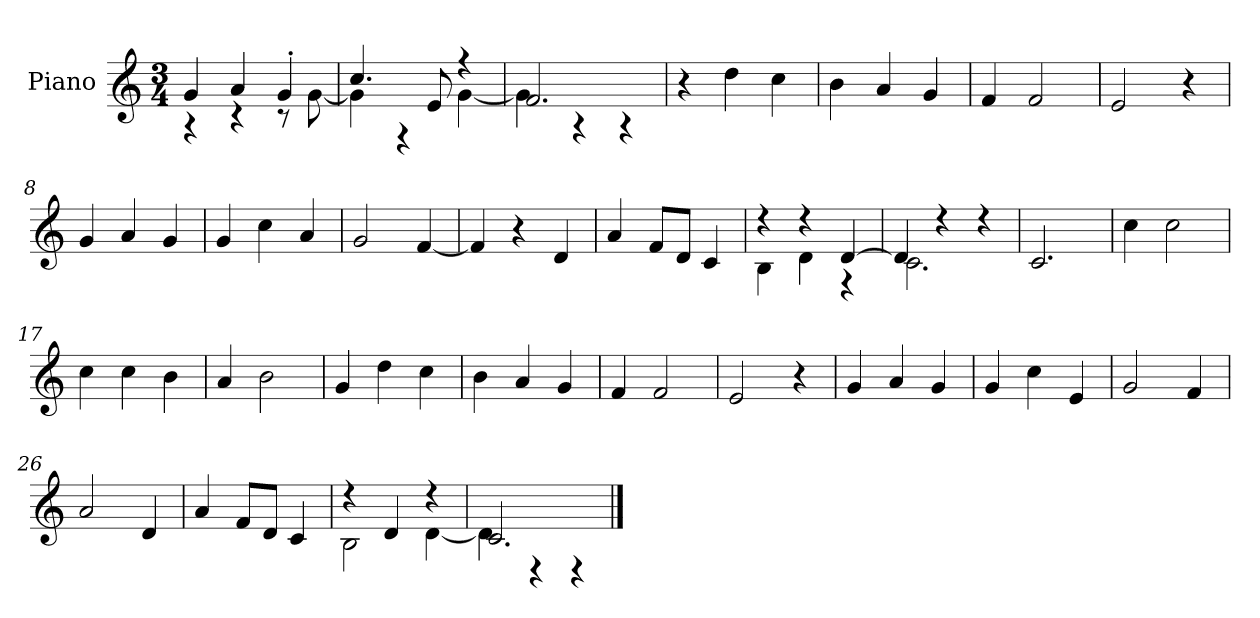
**kern
*part1
*staff1
*I"Piano
*I'P-no
*clefG2
*k[]
*M3/4
*MM176
=1
*^
4g/	4r
4a/	4r
4g'/	8r
.	[8g\
=2	=2
4.cc/	4g\]
.	4r
8e/	.
4r	[4g\
=3	=3
2.f/	4g\]
.	4r
.	4r
*v	*v
=4
4r
4dd\
4cc\
=5
4b\
4a/
4g/
=6
4f/
2f/
=7
2e/
4r
=8
4g/
4a/
4g/
=9
4g/
4cc\
4a/
=10
2g/
[4f/
!!LO:LB:g=z
=11
4f/]
4r
4d/
=12
4a/
8f/L
8d/J
4c/
=13
*^
4r	4B\
4r	4d\
[4d/	4r
=14	=14
4d/]	2.c\
4r	.
4r	.
*v	*v
=15
2.c/
=16
4cc\
2cc\
=17
4cc\
4cc\
4b\
=18
4a/
2b\
=19
4g/
4dd\
4cc\
=20
4b\
4a/
4g/
=21
4f/
2f/
=22
2e/
4r
!!LO:LB:g=z
=23
4g/
4a/
4g/
=24
4g/
4cc\
4e/
=25
2g/
4f/
=26
2a/
4d/
=27
4a/
8f/L
8d/J
4c/
=28
*^
4r	2B\
4d/	.
4r	[4d\
=29	=29
2.c/	4d\]
.	4r
.	4r
*v	*v
==
*-
